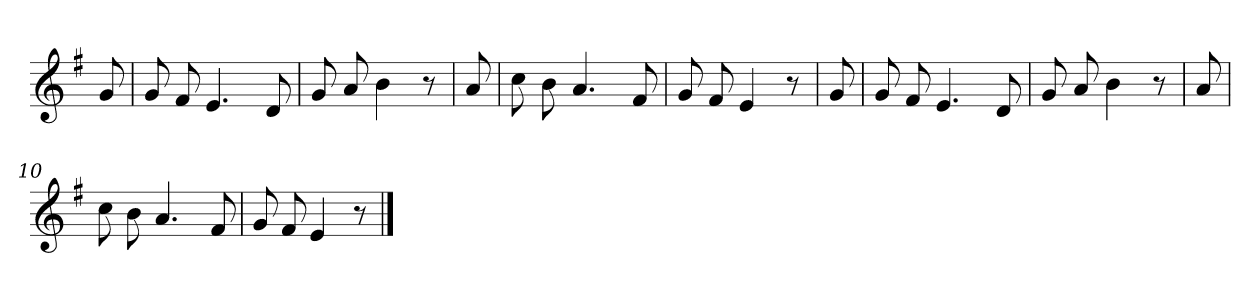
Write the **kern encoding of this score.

**kern
*part1
*staff1
*clefG2
*k[f#]
*e:
=
8g
=1
8g
8f#
4.e
8d
=2
8g
8a
4b
8r
=3
8a
=4
8cc
8b
4.a
8f#
=5
8g
8f#
4e
8r
=6
8g
=7
8g
8f#
4.e
8d
=8
8g
8a
4b
8r
=9
8a
=10
8cc
8b
4.a
8f#
=11
8g
8f#
4e
8r
==
*-
